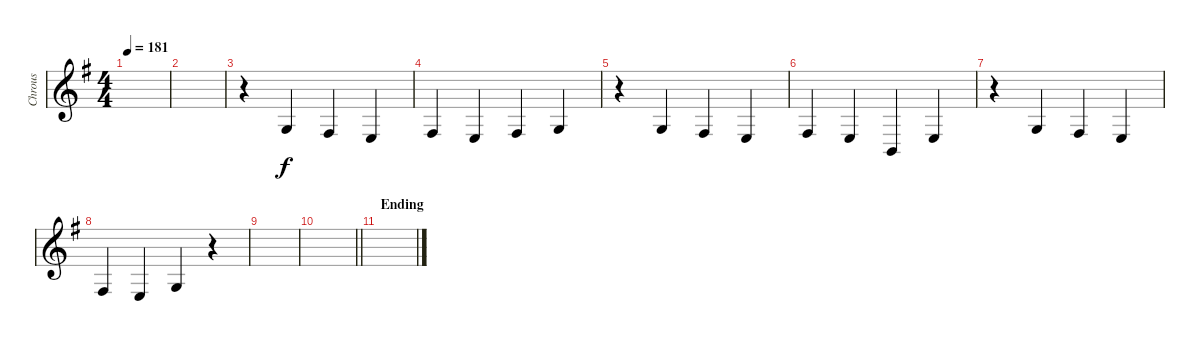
\track ("Chrous" "Chrous") {instrument cello}
\staff {score}
\tuning (E4 B3 G3 D3 A2 E2) {hide}
\ts (4 4)
\tempo 181
\clef g2
\ks g
|
|
r.4 0.3.4 4.4.4 2.4.4 |
4.4.4 2.4.4 4.4.4 0.3.4 |
r.4 0.3.4 4.4.4 2.4.4 |
4.4.4 2.4.4 2.5.4 2.4.4 |
r.4 0.3.4 4.4.4 2.4.4 |
4.4.4 2.4.4 0.3.4 r.4 |
|
\barLineRight lightlight
|
\section ("" "Ending")
